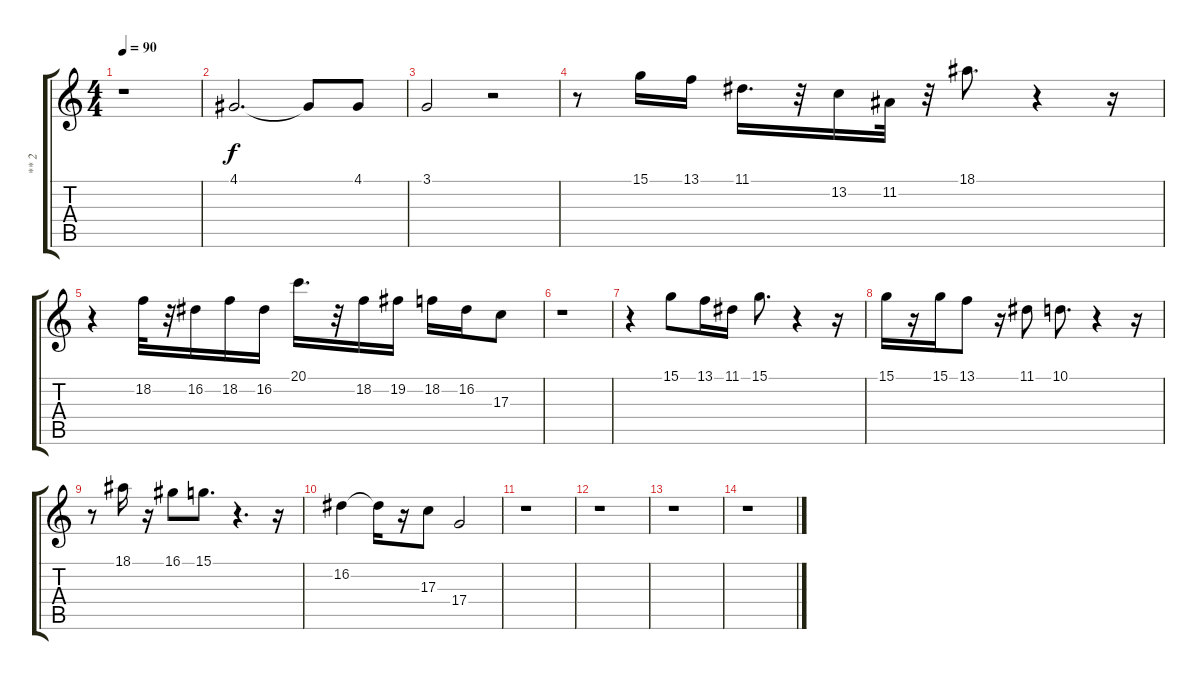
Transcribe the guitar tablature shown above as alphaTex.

\track ("** 2" "** 2") {instrument trombone}
\staff {score tabs}
\tuning (E4 B3 G3 D3 A2 E2) {hide}
\ts (4 4)
\tempo 90
\clef g2
\ks c
r.1{dy f} |
4.1.2{d} 4.1{t}.8 4.1.8 |
3.1.2 r.2 |
r.8 15.1.16 13.1.16 11.1.16{d} r.32 13.2.16 11.2.32 r.32 18.1.8{d} r.4 r.16 |
r.4 18.2.32 r.32 16.2.16 18.2.16 16.2.16 20.1.16{d} r.32 18.2.16 19.2.16 18.2.16 16.2.16 17.3.8 |
r.1 |
r.4 15.1.8 13.1.16 11.1.16 15.1.8{d} r.4 r.16 |
15.1.16 r.16 15.1.16 13.1.8 r.16 11.1.8 10.1.8{d} r.4 r.16 |
r.8 18.1.16 r.16 16.1.8 15.1.8{d} r.4{d} r.16 |
16.2.4 16.2{t}.16 r.16 17.3.8 17.4.2 |
r.1 |
r.1 |
r.1 |
r.1
